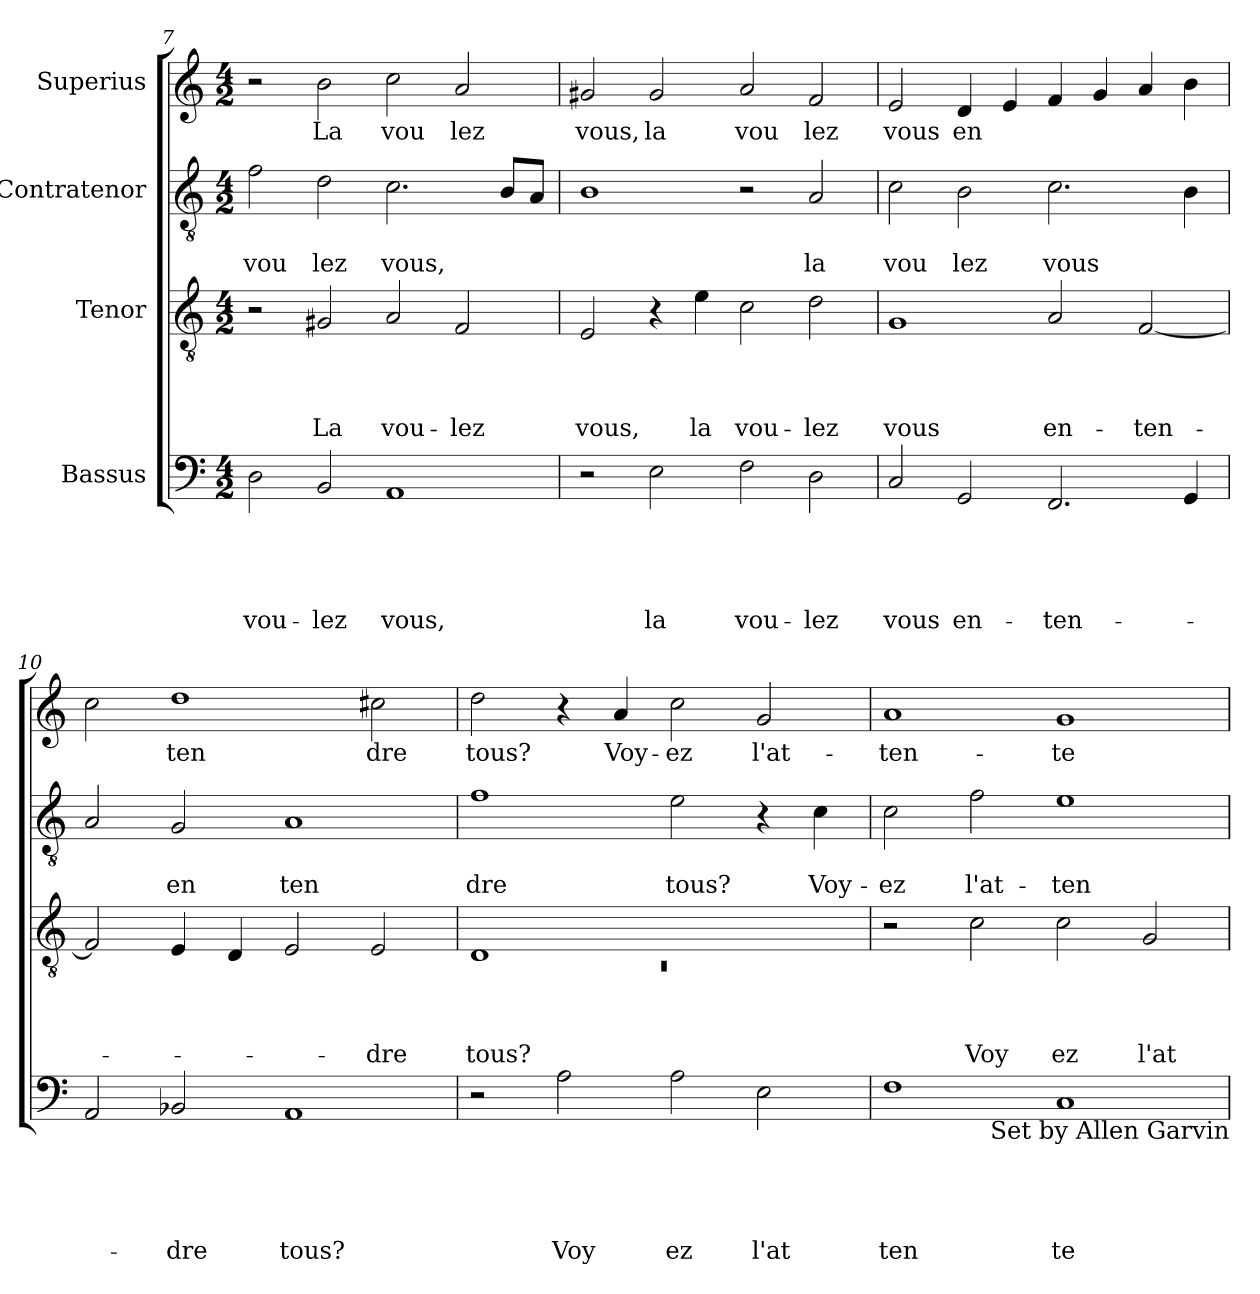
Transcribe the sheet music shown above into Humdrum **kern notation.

**kern	**text	**text	**text	**text	**text	**kern	**text	**text	**text	**text	**kern	**text	**text	**kern	**text
*part4	*part4	*part4	*part4	*part4	*part4	*part3	*part3	*part3	*part3	*part3	*part2	*part2	*part2	*part1	*part1
*staff4	*staff4	*staff4	*staff4	*staff4	*staff4	*staff3	*staff3	*staff3	*staff3	*staff3	*staff2	*staff2	*staff2	*staff1	*staff1
*I"Bassus	*	*	*	*	*	*I"Tenor	*	*	*	*	*I"Contratenor	*	*	*I"Superius	*
*clefF4	*	*	*	*	*	*clefGv2	*	*	*	*	*clefGv2	*	*	*clefG2	*
*k[]	*	*	*	*	*	*k[]	*	*	*	*	*k[]	*	*	*k[]	*
*C:	*	*	*	*	*	*C:	*	*	*	*	*C:	*	*	*C:	*
*M4/2	*	*	*	*	*	*M4/2	*	*	*	*	*M4/2	*	*	*M4/2	*
=7	=7	=7	=7	=7	=7	=7	=7	=7	=7	=7	=7	=7	=7	=7	=7
!	!	!	!	!	!LO:LY:b	!	!	!	!	!	!	!	!LO:LY:b	!	!
2D\	.	.	.	.	vou-	2r	.	.	.	.	2f\	.	vou	2r	.
!	!	!	!	!	!LO:LY:b	!	!	!	!	!LO:LY:b	!	!	!LO:LY:b	!	!LO:LY:b
2BB/	.	.	.	.	-lez	2G#X/	.	.	.	La	2d\	.	lez	2b\	La
!	!	!	!	!	!LO:LY:b	!	!	!	!	!LO:LY:b	!	!	!LO:LY:b	!	!LO:LY:b
1AA	.	.	.	.	vous,	2A/	.	.	.	vou-	2.c\	.	vous,	2cc\	vou
!	!	!	!	!	!	!	!	!	!	!LO:LY:b	!	!	!	!	!LO:LY:b
.	.	.	.	.	.	2F/	.	.	.	-lez	.	.	.	2a/	lez
.	.	.	.	.	.	.	.	.	.	.	8B/L	.	.	.	.
.	.	.	.	.	.	.	.	.	.	.	8A/J	.	.	.	.
=8	=8	=8	=8	=8	=8	=8	=8	=8	=8	=8	=8	=8	=8	=8	=8
!	!	!	!	!	!	!	!	!	!	!LO:LY:b	!	!	!	!	!LO:LY:b
2r	.	.	.	.	.	2E/	.	.	.	vous,	1B	.	.	2g#X/	vous,
!	!	!	!	!	!LO:LY:b	!	!	!	!	!	!	!	!	!	!LO:LY:b
2E\	.	.	.	.	la	4r	.	.	.	.	.	.	.	2g#/	la
!	!	!	!	!	!	!	!	!	!	!LO:LY:b	!	!	!	!	!
.	.	.	.	.	.	4e\	.	.	.	la	.	.	.	.	.
!	!	!	!	!	!LO:LY:b	!	!	!	!	!LO:LY:b	!	!	!	!	!LO:LY:b
2F\	.	.	.	.	vou-	2c\	.	.	.	vou-	2r	.	.	2a/	vou
!	!	!	!	!	!LO:LY:b	!	!	!	!	!LO:LY:b	!	!	!LO:LY:b	!	!LO:LY:b
2D\	.	.	.	.	-lez	2d\	.	.	.	-lez	2A/	.	la	2f/	lez
=9	=9	=9	=9	=9	=9	=9	=9	=9	=9	=9	=9	=9	=9	=9	=9
!	!	!	!	!	!LO:LY:b	!	!	!	!	!LO:LY:b	!	!	!LO:LY:b	!	!LO:LY:b
2C/	.	.	.	.	vous	1G	.	.	.	vous	2c\	.	vou	2e/	vous
!	!	!	!	!	!LO:LY:b	!	!	!	!	!	!	!	!LO:LY:b	!	!LO:LY:b
2GG/	.	.	.	.	en-	.	.	.	.	.	2B\	.	lez	4d/	en
.	.	.	.	.	.	.	.	.	.	.	.	.	.	4e/	.
!	!	!	!	!	!LO:LY:b	!	!	!	!	!LO:LY:b	!	!	!LO:LY:b	!	!
2.FF/	.	.	.	.	-ten-	2A/	.	.	.	en-	2.c\	.	vous	4f/	.
.	.	.	.	.	.	.	.	.	.	.	.	.	.	4g/	.
!	!	!	!	!	!	!	!	!	!	!LO:LY:b	!	!	!	!	!
.	.	.	.	.	.	[<2F/	.	.	.	-ten-	.	.	.	4a/	.
4GG/	.	.	.	.	.	.	.	.	.	.	4B\	.	.	4b\	.
=10	=10	=10	=10	=10	=10	=10	=10	=10	=10	=10	=10	=10	=10	=10	=10
2AA/	.	.	.	.	.	2F/]	.	.	.	.	2A/	.	.	2cc\	.
!	!	!	!	!	!LO:LY:b	!	!	!	!	!	!	!	!LO:LY:b	!	!LO:LY:b
2BB-X/	.	.	.	.	-dre	4E/	.	.	.	.	2G/	.	en	1dd	ten
.	.	.	.	.	.	4D/	.	.	.	.	.	.	.	.	.
!	!	!	!	!	!LO:LY:b	!	!	!	!	!	!	!	!LO:LY:b	!	!
1AA	.	.	.	.	tous?	2E/	.	.	.	.	1A	.	ten	.	.
!	!	!	!	!	!	!	!	!	!	!LO:LY:b	!	!	!	!	!LO:LY:b
.	.	.	.	.	.	2E/	.	.	.	-dre	.	.	.	2cc#\	dre
!!LO:LB:g=z
=11	=11	=11	=11	=11	=11	=11	=11	=11	=11	=11	=11	=11	=11	=11	=11
*	*	*	*	*	*	*^	*	*	*	*	*	*	*	*	*
!	!	!	!	!	!	!	!LO:N:vis=1	!	!	!	!LO:LY:b	!	!	!LO:LY:b	!	!LO:LY:b
2r	.	.	.	.	.	1D	0rC	.	.	.	tous?	1f	.	dre	2dd\	tous?
!	!	!	!	!	!LO:LY:b	!	!	!	!	!	!	!	!	!	!	!
2A\	.	.	.	.	Voy	.	.	.	.	.	.	.	.	.	4r	.
!	!	!	!	!	!	!	!	!	!	!	!	!	!	!	!	!LO:LY:b
.	.	.	.	.	.	.	.	.	.	.	.	.	.	.	4a/	Voy-
!	!	!	!	!	!LO:LY:b	!	!	!	!	!	!	!	!	!LO:LY:b	!	!LO:LY:b
2A\	.	.	.	.	ez	1ryy	.	.	.	.	.	2e\	.	tous?	2cc\	-ez
!	!	!	!	!	!LO:LY:b	!	!	!	!	!	!	!	!	!	!	!LO:LY:b
2E\	.	.	.	.	l'at	.	.	.	.	.	.	4r	.	.	2g/	l'at-
!	!	!	!	!	!	!	!	!	!	!	!	!	!	!LO:LY:b	!	!
.	.	.	.	.	.	.	.	.	.	.	.	4c\	.	Voy-	.	.
*	*	*	*	*	*	*v	*v	*	*	*	*	*	*	*	*	*
=12	=12	=12	=12	=12	=12	=12	=12	=12	=12	=12	=12	=12	=12	=12	=12
!	!	!	!	!	!LO:LY:b	!	!	!	!	!	!	!	!LO:LY:b	!	!LO:LY:b
1F	.	.	.	.	ten	2r	.	.	.	.	2c\	.	-ez	1a	-ten-
!	!	!	!	!	!	!	!	!	!	!LO:LY:b	!	!	!LO:LY:b	!	!
.	.	.	.	.	.	2c\	.	.	.	Voy	2f\	.	l'at-	.	.
!	!	!	!	!	!LO:LY:b	!	!	!	!	!LO:LY:b	!	!	!LO:LY:b	!	!LO:LY:b
1C	.	.	.	.	te	2c\	.	.	.	ez	1e	.	-ten-	1g	-te
!	!	!	!	!	!	!	!	!	!	!LO:LY:b	!	!	!	!	!
.	.	.	.	.	.	2G/	.	.	.	l'at	.	.	.	.	.
!LO:TX:b:t=Set by Allen Garvin	!	!	!	!	!	!	!	!	!	!	!	!	!	!	!
=	=	=	=	=	=	=	=	=	=	=	=	=	=	=	=
*-	*-	*-	*-	*-	*-	*-	*-	*-	*-	*-	*-	*-	*-	*-	*-
